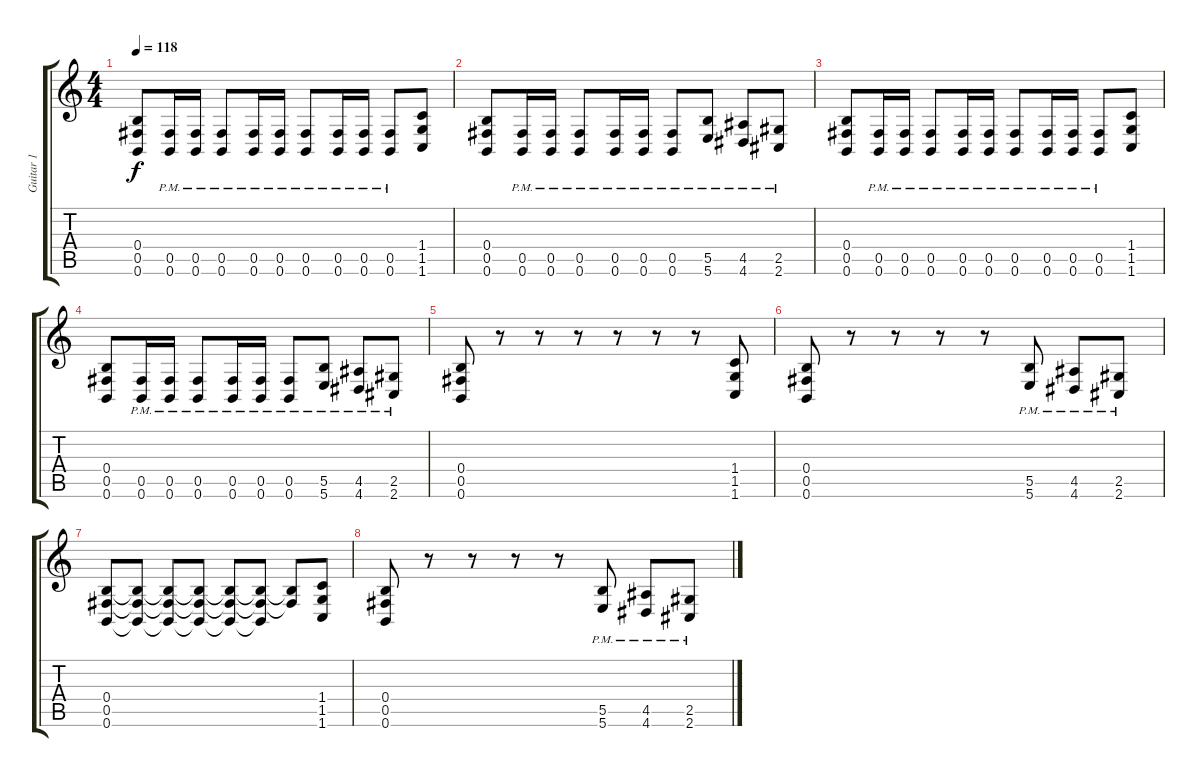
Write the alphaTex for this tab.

\track ("Guitar 1" "Guitar 1") {instrument distortionguitar}
\staff {score tabs}
\tuning (Db4 Ab3 E3 B2 Gb2 B1) {hide}
\ts (4 4)
\tempo 118
\clef g2
\ks c
(0.4 0.5 0.6).8{dy f} (0.5{pm} 0.6{pm}).16 (0.5{pm} 0.6{pm}).16 (0.5{pm} 0.6{pm}).8 (0.5{pm} 0.6{pm}).16 (0.5{pm} 0.6{pm}).16 (0.5{pm} 0.6{pm}).8 (0.5{pm} 0.6{pm}).16 (0.5{pm} 0.6{pm}).16 (0.5{pm} 0.6{pm}).8 (1.4 1.5 1.6).8 |
(0.4 0.5 0.6).8 (0.5{pm} 0.6{pm}).16 (0.5{pm} 0.6{pm}).16 (0.5{pm} 0.6{pm}).8 (0.5{pm} 0.6{pm}).16 (0.5{pm} 0.6{pm}).16 (0.5{pm} 0.6{pm}).8 (5.5{pm} 5.6{pm}).8 (4.5{pm} 4.6{pm}).8 (2.5{pm} 2.6{pm}).8 |
(0.4 0.5 0.6).8 (0.5{pm} 0.6{pm}).16 (0.5{pm} 0.6{pm}).16 (0.5{pm} 0.6{pm}).8 (0.5{pm} 0.6{pm}).16 (0.5{pm} 0.6{pm}).16 (0.5{pm} 0.6{pm}).8 (0.5{pm} 0.6{pm}).16 (0.5{pm} 0.6{pm}).16 (0.5{pm} 0.6{pm}).8 (1.4 1.5 1.6).8 |
(0.4 0.5 0.6).8 (0.5{pm} 0.6{pm}).16 (0.5{pm} 0.6{pm}).16 (0.5{pm} 0.6{pm}).8 (0.5{pm} 0.6{pm}).16 (0.5{pm} 0.6{pm}).16 (0.5{pm} 0.6{pm}).8 (5.5{pm} 5.6{pm}).8 (4.5{pm} 4.6{pm}).8 (2.5{pm} 2.6{pm}).8 |
(0.4 0.5 0.6).8 r.8 r.8 r.8 r.8 r.8 r.8 (1.4 1.5 1.6).8 |
(0.4 0.5 0.6).8 r.8 r.8 r.8 r.8 (5.5{pm} 5.6{pm}).8 (4.5{pm} 4.6{pm}).8 (2.5{pm} 2.6{pm}).8 |
(0.4 0.5 0.6).8 (0.4{t} 0.5{t} 0.6{t}).8 (0.4{t} 0.5{t} 0.6{t}).8 (0.4{t} 0.5{t} 0.6{t}).8 (0.4{t} 0.5{t} 0.6{t}).8 (0.4{t} 0.5{t} 0.6{t}).8 (0.4{t} 0.5{t}).8 (1.4 1.5 1.6).8 |
(0.4 0.5 0.6).8 r.8 r.8 r.8 r.8 (5.5{pm} 5.6{pm}).8 (4.5{pm} 4.6{pm}).8 (2.5{pm} 2.6{pm}).8
